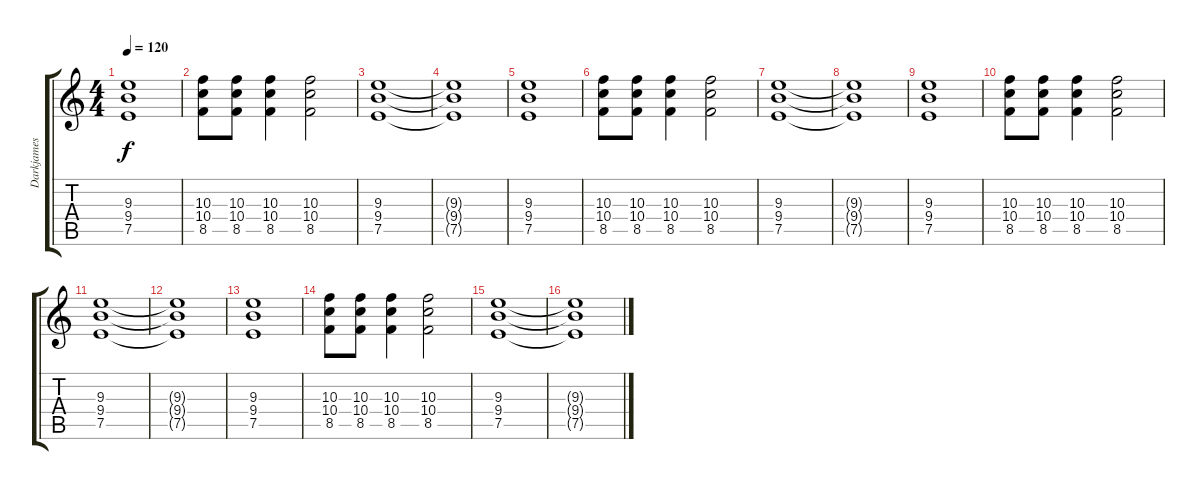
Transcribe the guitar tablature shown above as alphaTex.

\track ("Darkjames guitarra distorsionada" "Darkjames ") {instrument distortionguitar}
\staff {score tabs}
\tuning (E4 B3 G3 D3 A2 E2) {hide}
\ts (4 4)
\tempo 120
\clef g2
\ks c
(9.3 9.4 7.5).1{dy f} |
(10.3 10.4 8.5).8 (10.3 10.4 8.5).8 (10.3 10.4 8.5).4 (10.3 10.4 8.5).2 |
(9.3 9.4 7.5).1 |
(9.3{t} 9.4{t} 7.5{t}).1 |
(9.3 9.4 7.5).1 |
(10.3 10.4 8.5).8 (10.3 10.4 8.5).8 (10.3 10.4 8.5).4 (10.3 10.4 8.5).2 |
(9.3 9.4 7.5).1 |
(9.3{t} 9.4{t} 7.5{t}).1 |
(9.3 9.4 7.5).1 |
(10.3 10.4 8.5).8 (10.3 10.4 8.5).8 (10.3 10.4 8.5).4 (10.3 10.4 8.5).2 |
(9.3 9.4 7.5).1 |
(9.3{t} 9.4{t} 7.5{t}).1 |
(9.3 9.4 7.5).1 |
(10.3 10.4 8.5).8 (10.3 10.4 8.5).8 (10.3 10.4 8.5).4 (10.3 10.4 8.5).2 |
(9.3 9.4 7.5).1 |
(9.3{t} 9.4{t} 7.5{t}).1
